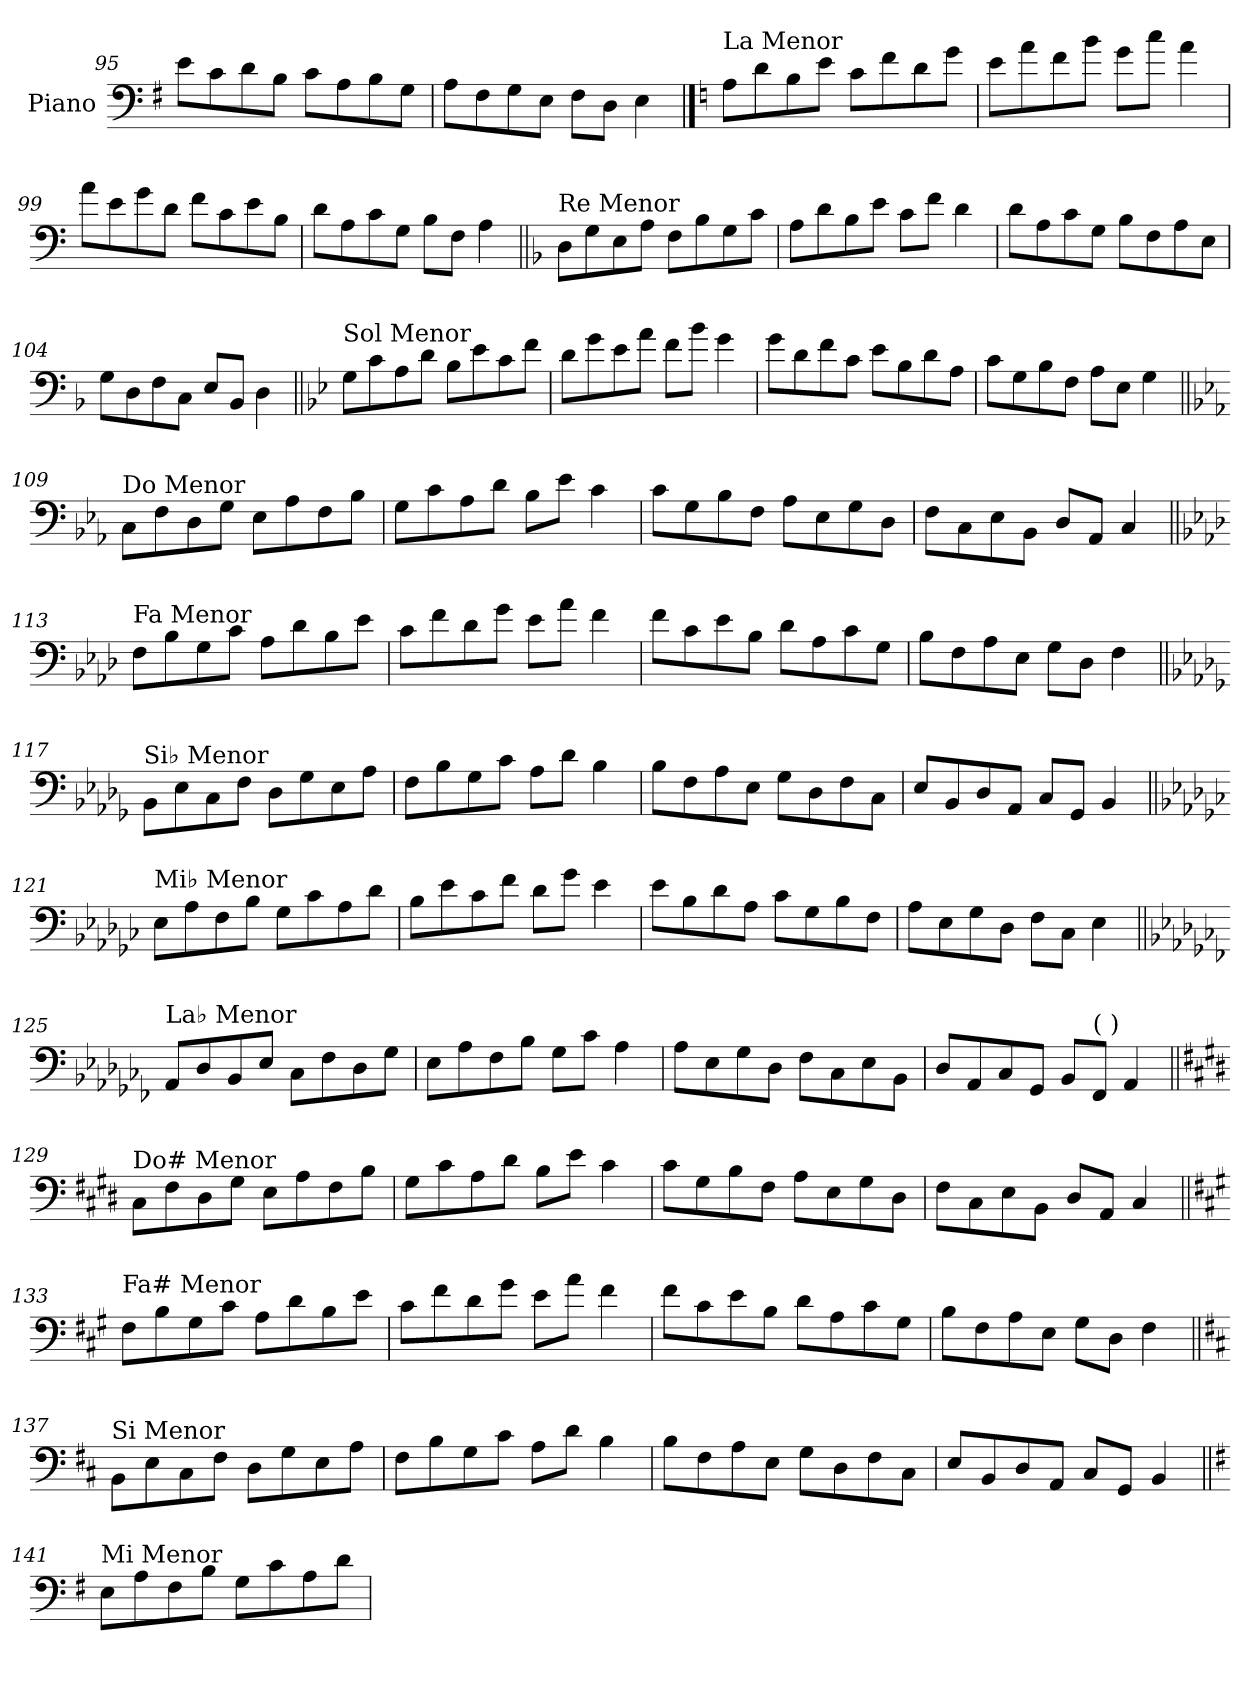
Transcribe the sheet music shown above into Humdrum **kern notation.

**kern
*part1
*staff1
*I"Piano
*I'Pno.
*clefF4
*k[f#]
=95
8e\L
8c\
8d\
8B\J
8c\L
8A\
8B\
8G\J
=96
8A\L
8F#\
8G\
8E\J
8F#\L
8D\J
4E\
!!LO:PB:g=z
==97
*k[]
!LO:TX:a:t=La Menor
8A\L
8d\
8B\
8e\J
8c\L
8f\
8d\
8g\J
=98
8e\L
8a\
8f\
8b\J
8g\L
8cc\J
4a\
=99
8a\L
8e\
8g\
8d\J
8f\L
8c\
8e\
8B\J
=100
8d\L
8A\
8c\
8G\J
8B\L
8F\J
4A\
!!LO:LB:g=z
=101||
*k[b-]
!LO:TX:a:t=Re Menor
8D\L
8G\
8E\
8A\J
8F\L
8B-\
8G\
8c\J
=102
8A\L
8d\
8B-\
8e\J
8c\L
8f\J
4d\
=103
8d\L
8A\
8c\
8G\J
8B-\L
8F\
8A\
8E\J
=104
8G\L
8D\
8F\
8C\J
8E/L
8BB-/J
4D\
!!LO:LB:g=z
=105||
*k[b-e-]
!LO:TX:a:t=Sol Menor
8G\L
8c\
8A\
8d\J
8B-\L
8e-\
8c\
8f\J
=106
8d\L
8g\
8e-\
8a\J
8f\L
8b-\J
4g\
=107
8g\L
8d\
8f\
8c\J
8e-\L
8B-\
8d\
8A\J
=108
8c\L
8G\
8B-\
8F\J
8A\L
8E-\J
4G\
!!LO:LB:g=z
=109||
*k[b-e-a-]
!LO:TX:a:t=Do Menor
8C\L
8F\
8D\
8G\J
8E-\L
8A-\
8F\
8B-\J
=110
8G\L
8c\
8A-\
8d\J
8B-\L
8e-\J
4c\
=111
8c\L
8G\
8B-\
8F\J
8A-\L
8E-\
8G\
8D\J
=112
8F\L
8C\
8E-\
8BB-\J
8D/L
8AA-/J
4C/
!!LO:LB:g=z
=113||
*k[b-e-a-d-]
!LO:TX:a:t=Fa Menor
8F\L
8B-\
8G\
8c\J
8A-\L
8d-\
8B-\
8e-\J
=114
8c\L
8f\
8d-\
8g\J
8e-\L
8a-\J
4f\
=115
8f\L
8c\
8e-\
8B-\J
8d-\L
8A-\
8c\
8G\J
=116
8B-\L
8F\
8A-\
8E-\J
8G\L
8D-\J
4F\
!!LO:LB:g=z
=117||
*k[b-e-a-d-g-]
!LO:TX:a:t=Si♭ Menor
8BB-\L
8E-\
8C\
8F\J
8D-\L
8G-\
8E-\
8A-\J
=118
8F\L
8B-\
8G-\
8c\J
8A-\L
8d-\J
4B-\
=119
8B-\L
8F\
8A-\
8E-\J
8G-\L
8D-\
8F\
8C\J
=120
8E-/L
8BB-/
8D-/
8AA-/J
8C/L
8GG-/J
4BB-/
!!LO:LB:g=z
=121||
*k[b-e-a-d-g-c-]
!LO:TX:a:t=Mi♭ Menor
8E-\L
8A-\
8F\
8B-\J
8G-\L
8c-\
8A-\
8d-\J
=122
8B-\L
8e-\
8c-\
8f\J
8d-\L
8g-\J
4e-\
=123
8e-\L
8B-\
8d-\
8A-\J
8c-\L
8G-\
8B-\
8F\J
=124
8A-\L
8E-\
8G-\
8D-\J
8F\L
8C-\J
4E-\
!!LO:LB:g=z
=125||
*k[b-e-a-d-g-c-f-]
!LO:TX:a:t=La♭ Menor
8AA-/L
8D-/
8BB-/
8E-/J
8C-\L
8F-\
8D-\
8G-\J
=126
8E-\L
8A-\
8F-\
8B-\J
8G-\L
8c-\J
4A-\
=127
8A-\L
8E-\
8G-\
8D-\J
8F-\L
8C-\
8E-\
8BB-\J
=128
8D-/L
8AA-/
8C-/
8GG-/J
8BB-/L
!LO:TX:a:t=(    )
8FF-/J
4AA-/
!!LO:LB:g=z
=129||
*k[f#c#g#d#]
!LO:TX:a:t=Do# Menor
8C#\L
8F#\
8D#\
8G#\J
8E\L
8A\
8F#\
8B\J
=130
8G#\L
8c#\
8A\
8d#\J
8B\L
8e\J
4c#\
=131
8c#\L
8G#\
8B\
8F#\J
8A\L
8E\
8G#\
8D#\J
=132
8F#\L
8C#\
8E\
8BB\J
8D#/L
8AA/J
4C#/
!!LO:LB:g=z
=133||
*k[f#c#g#]
!LO:TX:a:t=Fa# Menor
8F#\L
8B\
8G#\
8c#\J
8A\L
8d\
8B\
8e\J
=134
8c#\L
8f#\
8d\
8g#\J
8e\L
8a\J
4f#\
=135
8f#\L
8c#\
8e\
8B\J
8d\L
8A\
8c#\
8G#\J
=136
8B\L
8F#\
8A\
8E\J
8G#\L
8D\J
4F#\
!!LO:LB:g=z
=137||
*k[f#c#]
!LO:TX:a:t=Si Menor
8BB\L
8E\
8C#\
8F#\J
8D\L
8G\
8E\
8A\J
=138
8F#\L
8B\
8G\
8c#\J
8A\L
8d\J
4B\
=139
8B\L
8F#\
8A\
8E\J
8G\L
8D\
8F#\
8C#\J
=140
8E/L
8BB/
8D/
8AA/J
8C#/L
8GG/J
4BB/
!!LO:LB:g=z
=141||
*k[f#]
!LO:TX:a:t=Mi Menor
8E\L
8A\
8F#\
8B\J
8G\L
8c\
8A\
8d\J
=
*-
